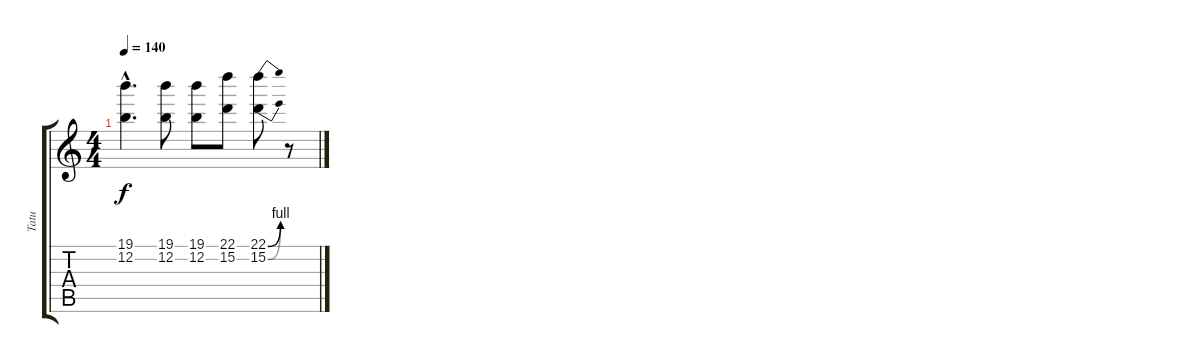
\track ("Tatu" "Tatu") {instrument overdrivenguitar}
\staff {score tabs}
\tuning (E4 B3 G3 D3 A2 E2) {hide}
\ts (4 4)
\tempo 140
\clef g2
\ks c
(19.1 12.2{hac}).4{d dy f} (19.1 12.2).8 (19.1 12.2).8 (22.1 15.2).8 (22.1{be (bend 0 0 60 4)} 15.2{be (bend 0 0 60 4)}).8 r.8
